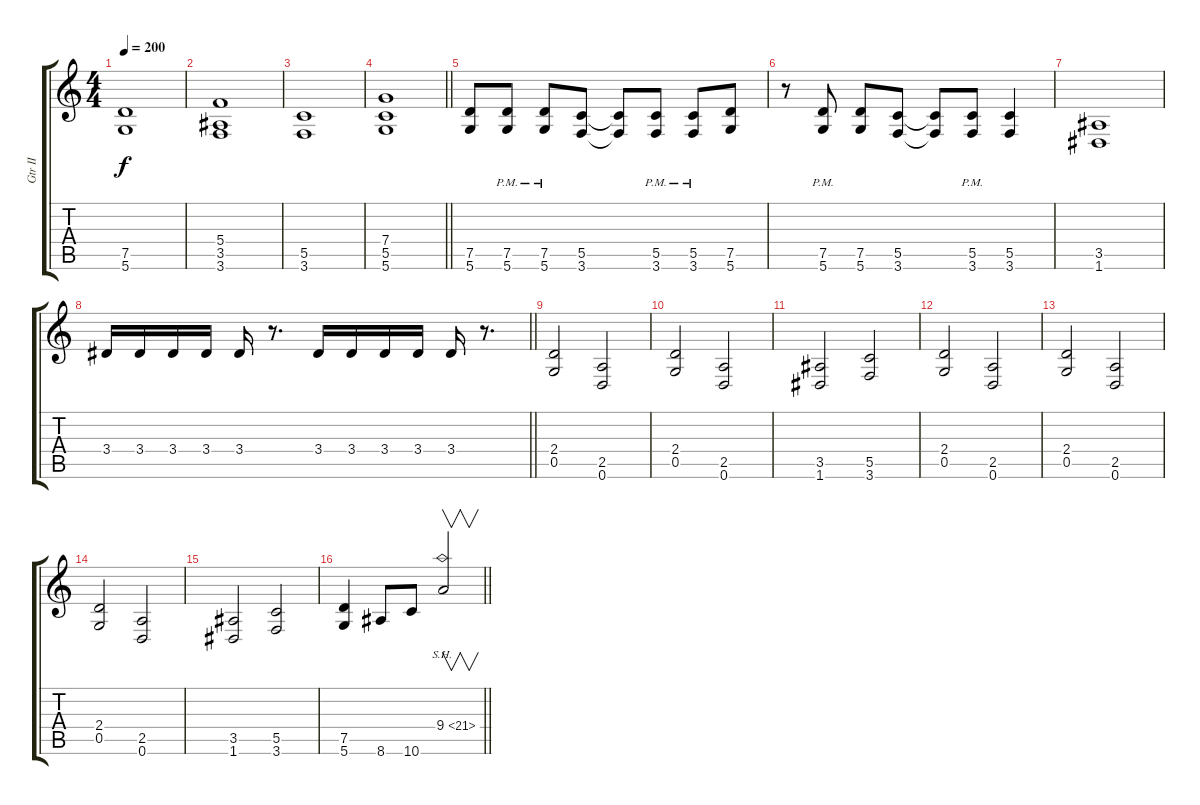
\track ("Gtr II" "Gtr II") {instrument distortionguitar}
\staff {score tabs}
\tuning (D4 A3 F3 C3 G2 D2) {hide}
\ts (4 4)
\tempo 200
\clef g2
\ks c
(7.5 5.6).1{dy f} |
(5.4 3.5 3.6).1 |
(5.5 3.6).1 |
\barLineRight lightlight
(7.4 5.5 5.6).1 |
(7.5 5.6).8 (7.5{pm} 5.6{pm}).8 (7.5{pm} 5.6{pm}).8 (5.5 3.6).8 (5.5{t} 3.6{t}).8 (5.5{pm} 3.6{pm}).8 (5.5{pm} 3.6{pm}).8 (7.5 5.6).8 |
r.8 (7.5{pm} 5.6{pm}).8 (7.5 5.6).8 (5.5 3.6).8 (5.5{t} 3.6{t}).8 (5.5{pm} 3.6{pm}).8 (5.5 3.6).4 |
(3.5 1.6).1 |
\barLineRight lightlight
3.4.16 3.4.16 3.4.16 3.4.16 3.4.16 r.8{d} 3.4.16 3.4.16 3.4.16 3.4.16 3.4.16 r.8{d} |
(2.4 0.5).2 (2.5 0.6).2 |
(2.4 0.5).2 (2.5 0.6).2 |
(3.5 1.6).2 (5.5 3.6).2 |
(2.4 0.5).2 (2.5 0.6).2 |
(2.4 0.5).2 (2.5 0.6).2 |
(2.4 0.5).2 (2.5 0.6).2 |
(3.5 1.6).2 (5.5 3.6).2 |
\barLineRight lightlight
(7.5 5.6).4 8.6.8 10.6.8 9.4{sh 12}.2{v}
